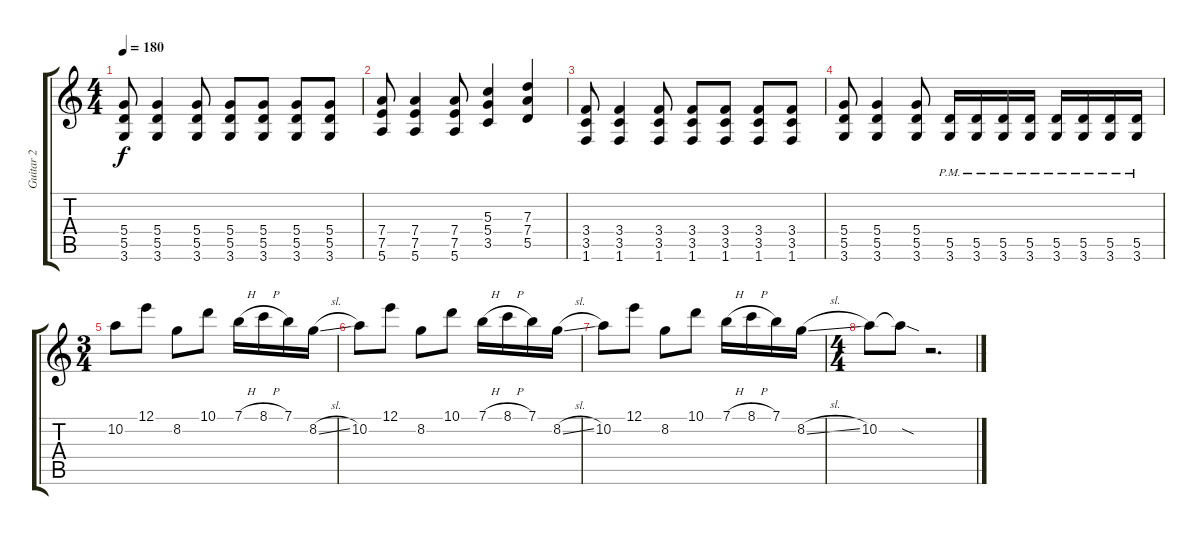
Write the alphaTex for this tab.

\track ("Guitar 2" "Guitar 2") {instrument overdrivenguitar}
\staff {score tabs}
\tuning (E4 B3 G3 D3 A2 E2) {hide}
\ts (4 4)
\tempo 180
\clef g2
\ks c
(5.4 5.5 3.6).8{dy f} (5.4 5.5 3.6).4 (5.4 5.5 3.6).8 (5.4 5.5 3.6).8 (5.4 5.5 3.6).8 (5.4 5.5 3.6).8 (5.4 5.5 3.6).8 |
(7.4 7.5 5.6).8 (7.4 7.5 5.6).4 (7.4 7.5 5.6).8 (5.3 5.4 3.5).4 (7.3 7.4 5.5).4 |
(3.4 3.5 1.6).8 (3.4 3.5 1.6).4 (3.4 3.5 1.6).8 (3.4 3.5 1.6).8 (3.4 3.5 1.6).8 (3.4 3.5 1.6).8 (3.4 3.5 1.6).8 |
(5.4 5.5 3.6).8 (5.4 5.5 3.6).4 (5.4 5.5 3.6).8 (5.5{pm} 3.6{pm}).16 (5.5{pm} 3.6{pm}).16 (5.5{pm} 3.6{pm}).16 (5.5{pm} 3.6{pm}).16 (5.5{pm} 3.6{pm}).16 (5.5{pm} 3.6{pm}).16 (5.5{pm} 3.6{pm}).16 (5.5{pm} 3.6{pm}).16 |
\ts (3 4)
10.2.8 12.1.8 8.2.8 10.1.8 7.1{h}.16 8.1{h}.16 7.1.16 8.2{sl}.16 |
10.2.8 12.1.8 8.2.8 10.1.8 7.1{h}.16 8.1{h}.16 7.1.16 8.2{sl}.16 |
10.2.8 12.1.8 8.2.8 10.1.8 7.1{h}.16 8.1{h}.16 7.1.16 8.2{sl}.16 |
\ts (4 4)
10.2.8 10.2{sod t}.8 r.2{d}
